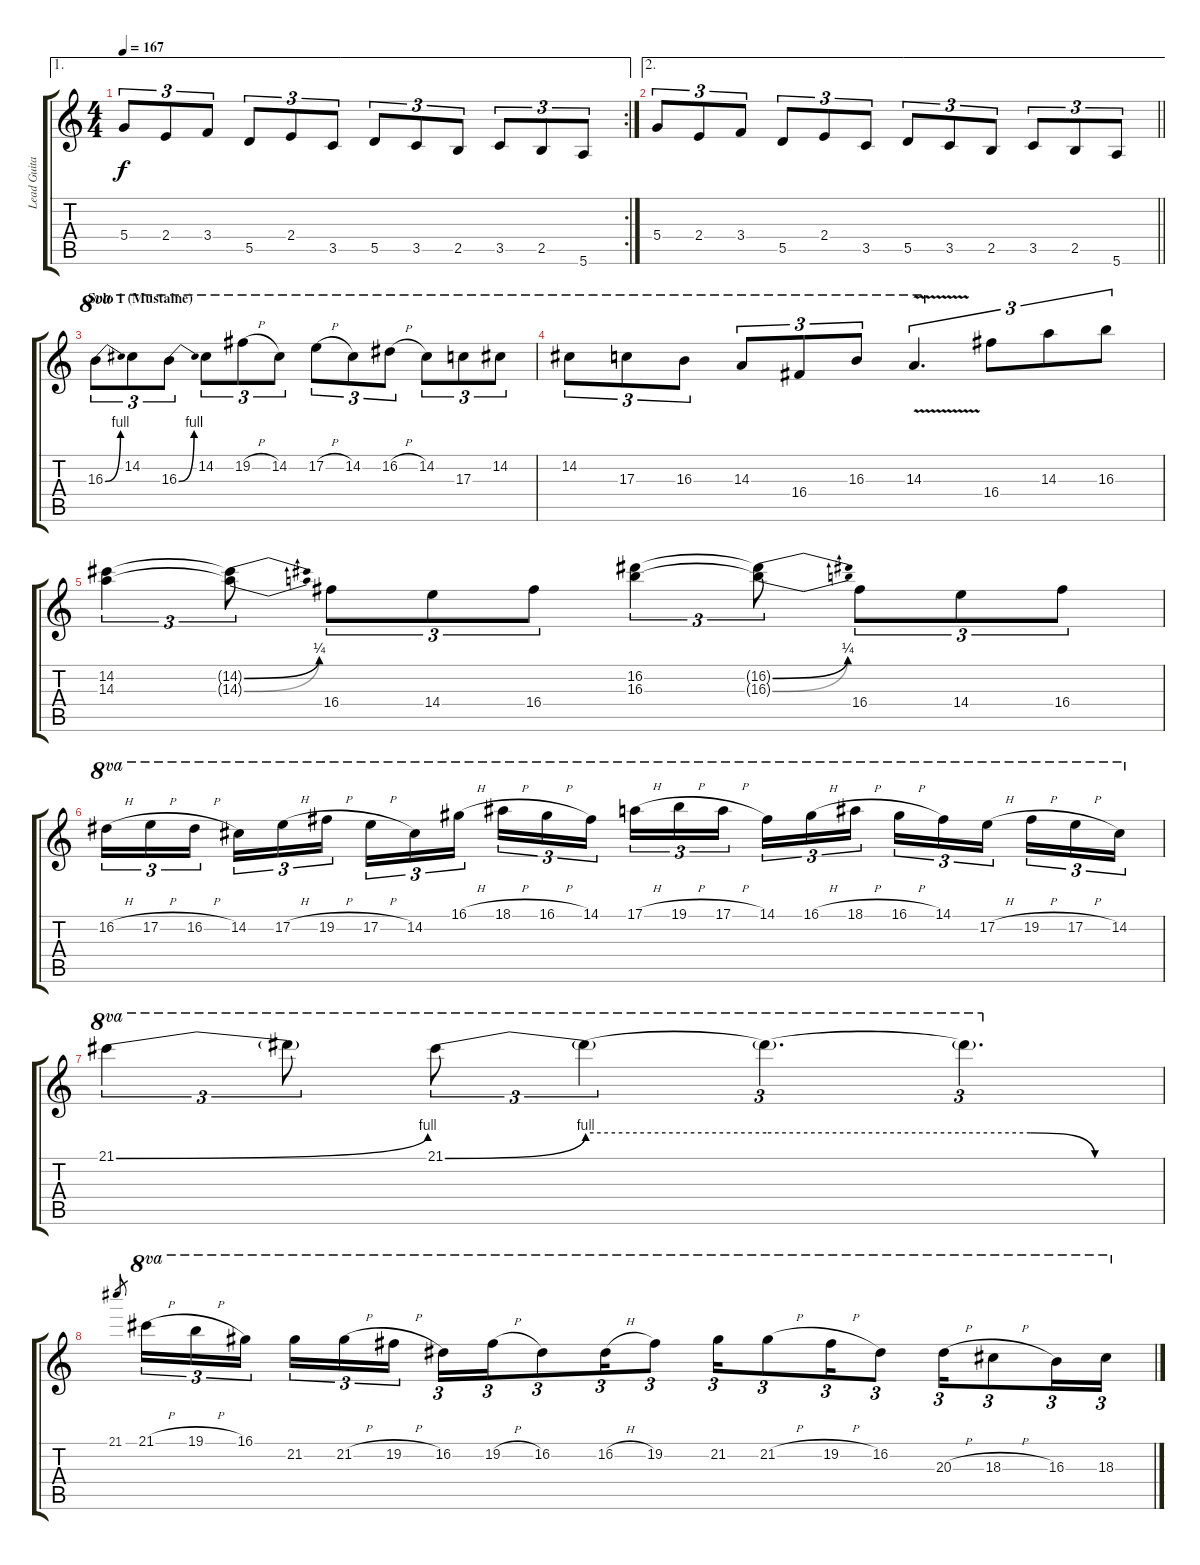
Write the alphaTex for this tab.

\track ("Lead Guitar 1 (Mustaine)" "Lead Guita") {instrument distortionguitar}
\staff {score tabs}
\tuning (E4 B3 G3 D3 A2 E2) {hide}
\ae 1
\rc 2
\ts (4 4)
\tempo 167
\clef g2
\ks c
5.4.8{tu (3 2) dy f} 2.4.8{tu (3 2)} 3.4.8{tu (3 2)} 5.5.8{tu (3 2)} 2.4.8{tu (3 2)} 3.5.8{tu (3 2)} 5.5.8{tu (3 2)} 3.5.8{tu (3 2)} 2.5.8{tu (3 2)} 3.5.8{tu (3 2)} 2.5.8{tu (3 2)} 5.6.8{tu (3 2)} |
\ae 2
\barLineRight lightlight
5.4.8{tu (3 2)} 2.4.8{tu (3 2)} 3.4.8{tu (3 2)} 5.5.8{tu (3 2)} 2.4.8{tu (3 2)} 3.5.8{tu (3 2)} 5.5.8{tu (3 2)} 3.5.8{tu (3 2)} 2.5.8{tu (3 2)} 3.5.8{tu (3 2)} 2.5.8{tu (3 2)} 5.6.8{tu (3 2)} |
\section ("" "Solo 1 (Mustaine)")
16.3{be (bend 0 0 60 4)}.8{tu (3 2) ot 8va} 14.2.8{tu (3 2) ot 8va} 16.3{be (bend 0 0 60 4)}.8{tu (3 2) ot 8va} 14.2.8{tu (3 2) ot 8va} 19.2{h}.8{tu (3 2) ot 8va} 14.2.8{tu (3 2) ot 8va} 17.2{h}.8{tu (3 2) ot 8va} 14.2.8{tu (3 2) ot 8va} 16.2{h}.8{tu (3 2) ot 8va} 14.2.8{tu (3 2) ot 8va} 17.3.8{tu (3 2) ot 8va} 14.2.8{tu (3 2) ot 8va} |
14.2.8{tu (3 2) ot 8va} 17.3.8{tu (3 2) ot 8va} 16.3.8{tu (3 2) ot 8va} 14.3.8{tu (3 2) ot 8va} 16.4.8{tu (3 2) ot 8va} 16.3.8{tu (3 2) ot 8va} 14.3{v}.4{d tu (3 2) ot 8va} 16.4.8{tu (3 2)} 14.3.8{tu (3 2)} 16.3.8{tu (3 2)} |
(14.2 14.3).4{tu (3 2)} (14.2{be (bend 0 0 60 1) t} 14.3{be (bend 0 0 60 1) t}).8{tu (3 2)} 16.4.8{tu (3 2)} 14.4.8{tu (3 2)} 16.4.8{tu (3 2)} (16.2 16.3).4{tu (3 2)} (16.2{be (bend 0 0 60 1) t} 16.3{be (bend 0 0 60 1) t}).8{tu (3 2)} 16.4.8{tu (3 2)} 14.4.8{tu (3 2)} 16.4.8{tu (3 2)} |
16.2{h}.16{tu (3 2) ot 8va} 17.2{h}.16{tu (3 2) ot 8va} 16.2{h}.16{tu (3 2) ot 8va beam splitsecondary} 14.2.16{tu (3 2) ot 8va} 17.2{h}.16{tu (3 2) ot 8va} 19.2{h}.16{tu (3 2) ot 8va} 17.2{h}.16{tu (3 2) ot 8va} 14.2.16{tu (3 2) ot 8va} 16.1{h}.16{tu (3 2) ot 8va beam splitsecondary} 18.1{h}.16{tu (3 2) ot 8va} 16.1{h}.16{tu (3 2) ot 8va} 14.1.16{tu (3 2) ot 8va} 17.1{h}.16{tu (3 2) ot 8va} 19.1{h}.16{tu (3 2) ot 8va} 17.1{h}.16{tu (3 2) ot 8va beam splitsecondary} 14.1.16{tu (3 2) ot 8va} 16.1{h}.16{tu (3 2) ot 8va} 18.1{h}.16{tu (3 2) ot 8va} 16.1{h}.16{tu (3 2) ot 8va} 14.1.16{tu (3 2) ot 8va} 17.2{h}.16{tu (3 2) ot 8va beam splitsecondary} 19.2{h}.16{tu (3 2) ot 8va} 17.2{h}.16{tu (3 2) ot 8va} 14.2.16{tu (3 2) ot 8va} |
21.1{be (bend 0 0 60 4)}.4{tu (3 2) ot 8va} 21.1{t}.8{tu (3 2) ot 8va} 21.1{be (bend 0 0 60 4)}.8{tu (3 2) ot 8va} 21.1{be (hold 0 4 60 4) t}.4{tu (3 2) ot 8va} 21.1{be (hold 0 4 60 4) t}.4{d tu (3 2) ot 8va} 21.1{be (custom 0 4 20 4 40 0 60 0) t}.4{d tu (3 2) ot 8va} |
21.1.8{gr} 21.1{h}.16{tu (3 2) ot 8va} 19.1{h}.16{tu (3 2) ot 8va} 16.1.16{tu (3 2) ot 8va beam splitsecondary} 21.2.16{tu (3 2) ot 8va} 21.2{h}.16{tu (3 2) ot 8va} 19.2{h}.16{tu (3 2) ot 8va} 16.2.16{tu (3 2) ot 8va} 19.2{h}.16{tu (3 2) ot 8va} 16.2.8{tu (3 2) ot 8va} 16.2{h}.16{tu (3 2) ot 8va} 19.2.8{tu (3 2) ot 8va} 21.2.16{tu (3 2) ot 8va} 21.2{h}.8{tu (3 2) ot 8va} 19.2{h}.16{tu (3 2) ot 8va} 16.2.8{tu (3 2) ot 8va} 20.3{h}.16{tu (3 2) ot 8va} 18.3{h}.8{tu (3 2) ot 8va} 16.3.16{tu (3 2) ot 8va} 18.3.16{tu (3 2) ot 8va}
